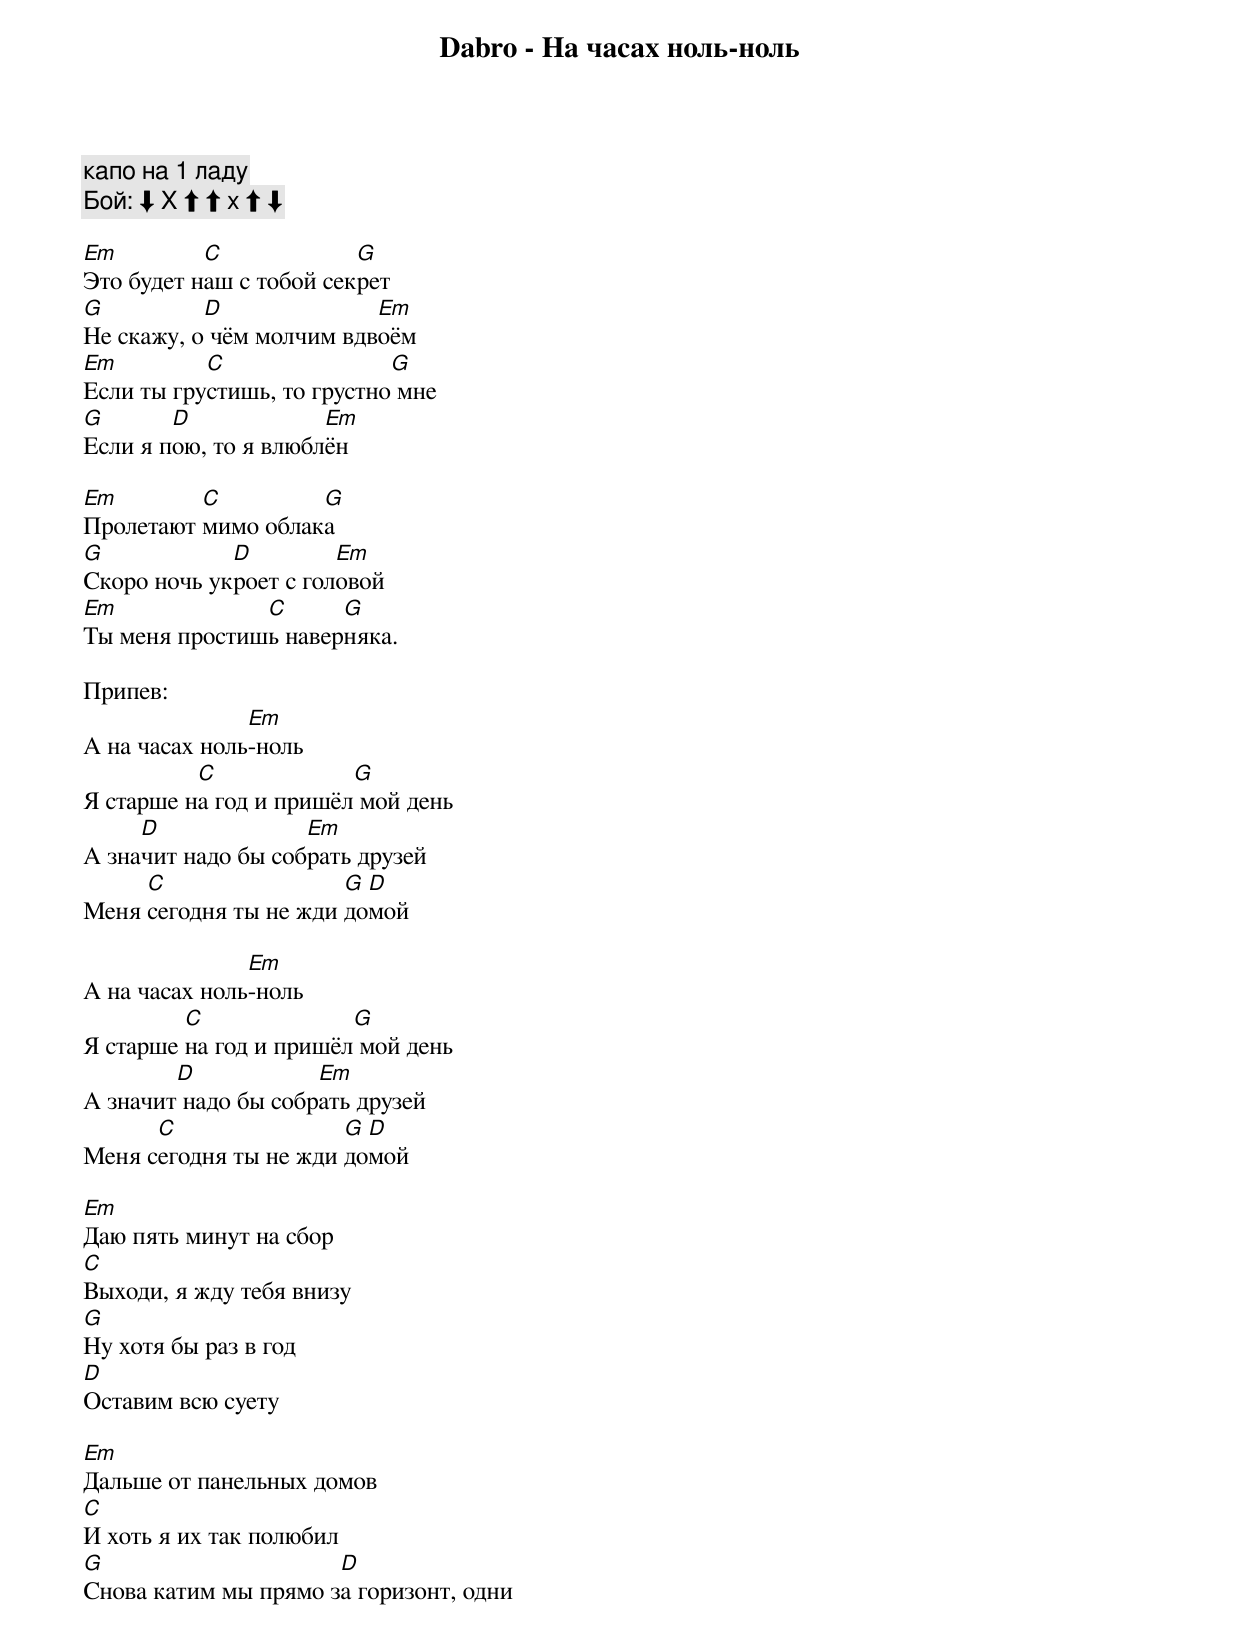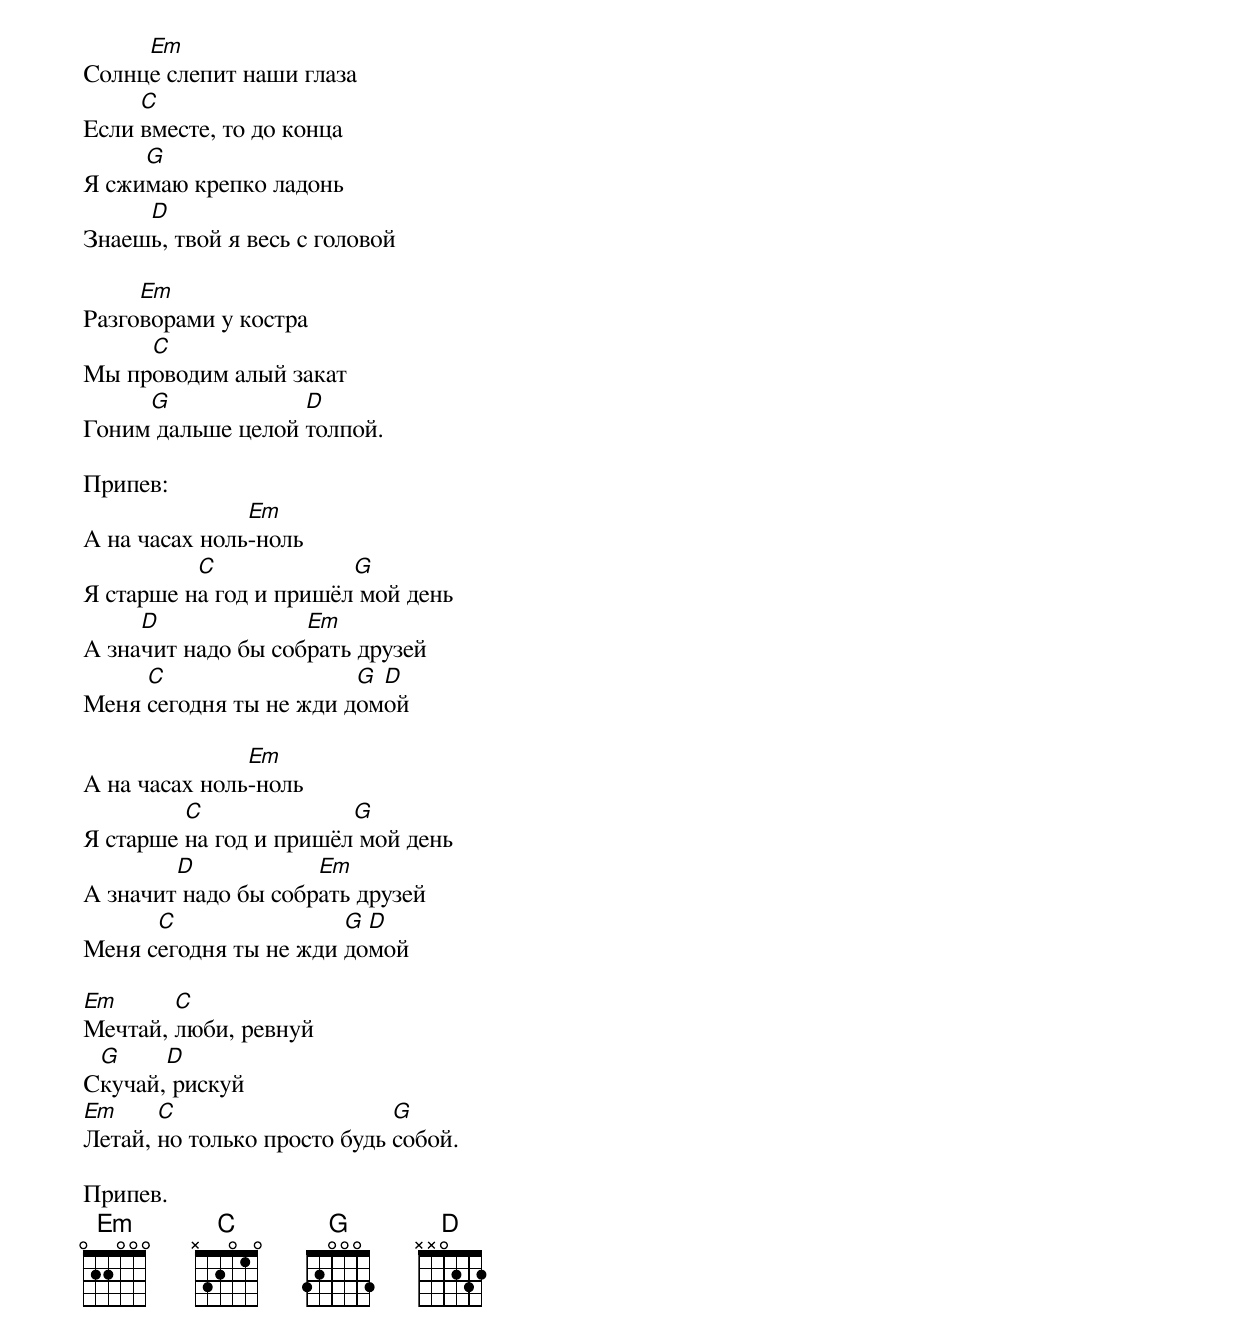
Dabro - На часах ноль-ноль

капо на 1 ладу
Бой: ⬇️ X ️⬆️ ⬆️ x ⬆️ ⬇️

Em         C             G
Это будет наш с тобой секрет
G          D              Em
Не скажу, о чём молчим вдвоём
Em         C                G
Если ты грустишь, то грустно мне
G       D             Em
Если я пою, то я влюблён

Em        C         G
Пролетают мимо облака
G            D         Em
Скоро ночь укроет с головой
Em             C      G
Ты меня простишь наверняка.

Припев:
               Em
А на часах ноль-ноль
          C             G
Я старше на год и пришёл мой день
     D              Em
А значит надо бы собрать друзей
     C                 G D
Меня сегодня ты не жди домой

               Em
А на часах ноль-ноль
         C              G
Я старше на год и пришёл мой день
        D            Em
А значит надо бы собрать друзей
      C                G D
Меня сегодня ты не жди домой

Em
Даю пять минут на сбор
C
Выходи, я жду тебя внизу
G
Ну хотя бы раз в год
D
Оставим всю суету

Em
Дальше от панельных домов
C
И хоть я их так полюбил
G                     D
Снова катим мы прямо за горизонт, одни

     Em
Солнце слепит наши глаза
     C
Если вместе, то до конца
     G
Я сжимаю крепко ладонь
     D
Знаешь, твой я весь с головой

     Em
Разговорами у костра
     C
Мы проводим алый закат
     G             D
Гоним дальше целой толпой.

Припев:
               Em
А на часах ноль-ноль
          C             G
Я старше на год и пришёл мой день
     D              Em
А значит надо бы собрать друзей
     C                  G D
Меня сегодня ты не жди домой

               Em
А на часах ноль-ноль
         C              G
Я старше на год и пришёл мой день
        D            Em
А значит надо бы собрать друзей
      C                G D
Меня сегодня ты не жди домой

Em      C
Мечтай, люби, ревнуй
 G     D
Скучай, рискуй
Em     C                     G
Летай, но только просто будь собой.

Припев.
